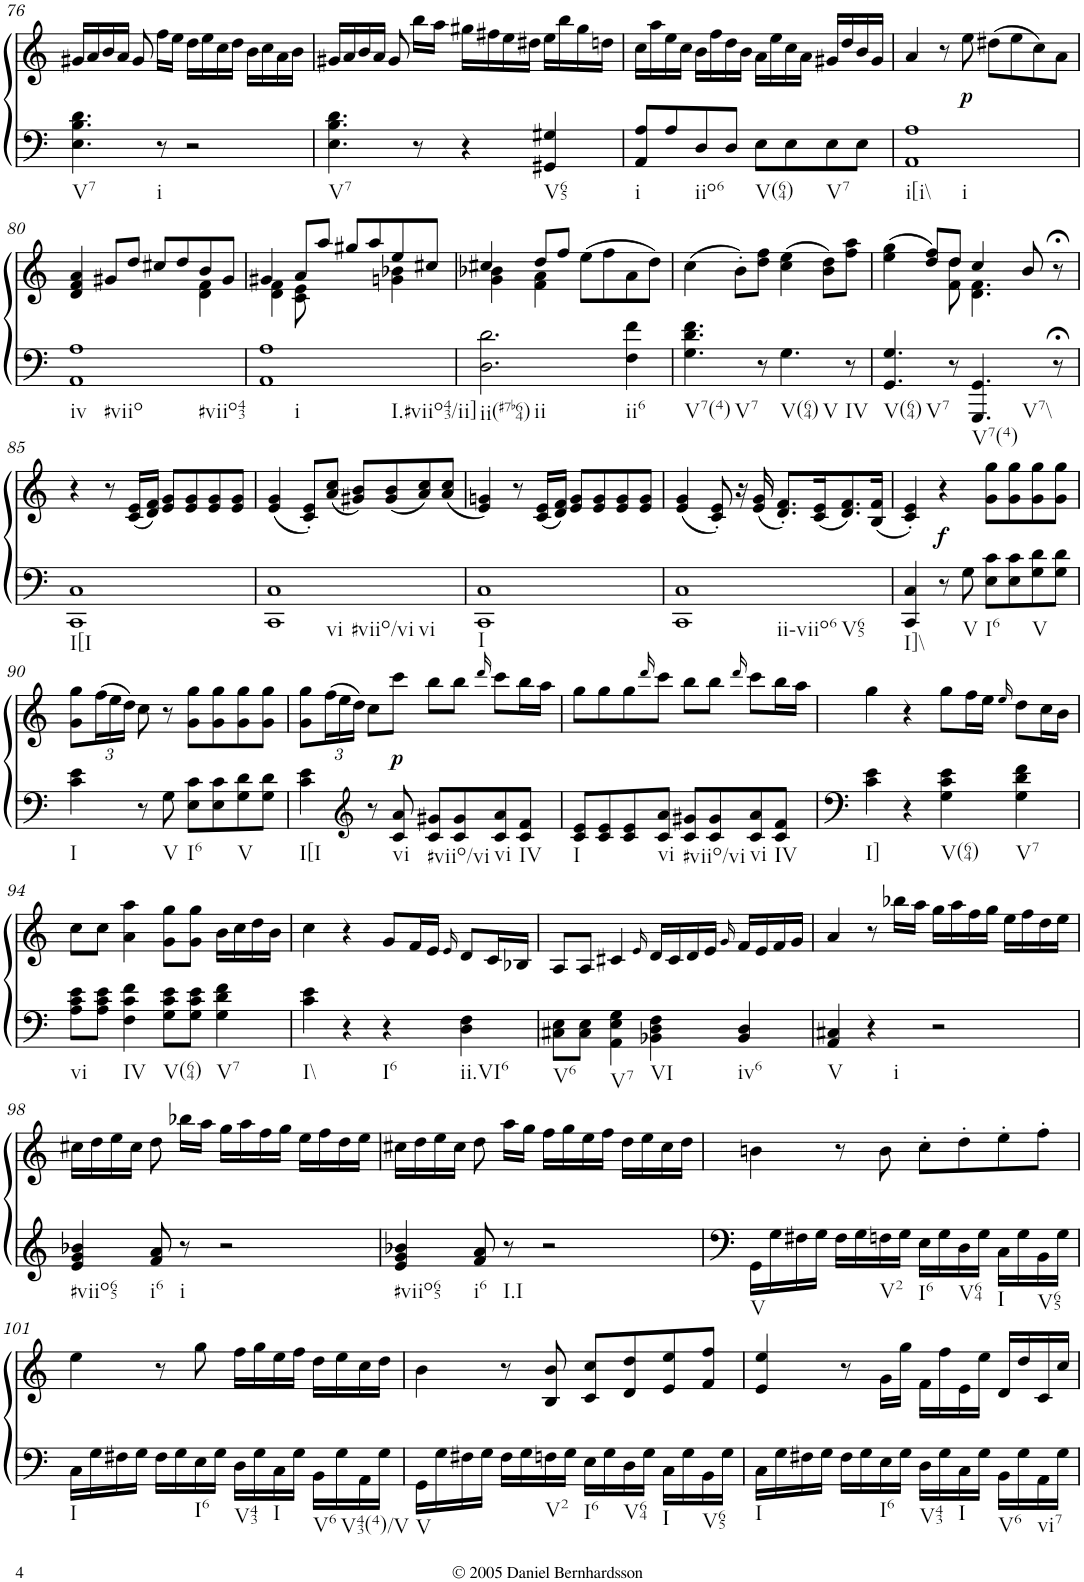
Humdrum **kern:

**kern	**kern	**dynam
*part1	*part1	*part1
*staff2	*staff1	*staff1/2
*I"Piano	*	*
*I'Pno.	*	*
!!LO:PB:g=z
*clefG2	*clefG2	*
*k[]	*k[]	*
*M4/4	*M4/4	*
*met(c)	*met(c)	*
=76	=76	=76
!LO:TX:b:t=V7	!	!
4.E\ 4.B\ 4.d\	16g#X/LL	.
.	16a/	.
.	16b/	.
.	16a/JJ	.
.	8g#/	.
!LO:TX:b:t=i	!	!
8r	16ff\LL	.
.	16ee\JJ	.
2r	16dd\LL	.
.	16ee\	.
.	16cc\	.
.	16dd\JJ	.
.	16b\LL	.
.	16cc\	.
.	16a\	.
.	16b\JJ	.
=77	=77	=77
!LO:TX:b:t=V7	!	!
4.E\ 4.B\ 4.d\	16g#X/LL	.
.	16a/	.
.	16b/	.
.	16a/JJ	.
.	8g#/	.
8r	16bb\LL	.
.	16aa\JJ	.
4r	16gg#X\LL	.
.	16ff#X\	.
.	16ee\	.
.	16dd#X\JJ	.
!LO:TX:b:t=V65	!	!
4GG#X/ 4G#X/	16ee\LL	.
.	16bb\	.
.	16gg#\	.
.	16ddn\JJ	.
=78	=78	=78
!LO:TX:b:t=i	!	!
8AA/ 8A/L	16cc\LL	.
.	16aa\	.
8A/	16ee\	.
.	16cc\JJ	.
!LO:TX:b:t=iio6	!	!
8D/	16b\LL	.
.	16ff\	.
8D/J	16dd\	.
.	16b\JJ	.
!LO:TX:b:t=V(64)	!	!
8E\L	16a\LL	.
.	16ee\	.
8E\	16cc\	.
.	16a\JJ	.
!LO:TX:b:t=V7	!	!
8E\	16g#X/LL	.
.	16dd/	.
8E\J	16b/	.
.	16g#/JJ	.
=79	=79	=79
!LO:TX:b:t=i[i\\	!	!
!LO:TX:b:t=i	!	!
1AA 1A	4a/	.
.	8r	.
!	!	!LO:DY:b
.	8ee\	p
.	(8dd#X\L	.
.	8ee\	.
.	8cc\)	.
.	8a\J	.
!!LO:LB:g=z
=80	=80	=80
*	*^	*
!LO:TX:b:t=iv	!	!	!
!LO:TX:b:t=#viio	!	!	!
!LO:TX:b:t=#viio43	!	!	!
1AA 1A	4d/ 4f/ 4a/	2ryy	.
.	8g#X/L	.	.
.	8dd/J	.	.
.	8cc#X/L	4ryy	.
.	8dd/	.	.
.	8b/	4d\ 4f\	.
.	8g#/J	.	.
=81	=81	=81	=81
!LO:TX:b:t=i	!	!	!
!LO:TX:b:t=I.#viio43/ii]	!	!	!
1AA 1A	4g#X/	4d\ 4f\	.
.	8a/L	8c\ 8e\	.
.	8aa/J	8ryy	.
.	8gg#X/L	4ryy	.
.	8aa/	.	.
.	8ee/	4gn\ 4b-X\	.
.	8cc#X/J	.	.
=82	=82	=82	=82
!LO:TX:b:t=ii(#7b64)	!	!	!
!LO:TX:b:t=ii	!	!	!
2.D\ 2.d\	4cc#X/	4g\ 4b-X\	.
.	8dd/L	4f\ 4a\	.
.	8ff/J	.	.
.	(8ee\L	2ryy	.
.	8ff\	.	.
!LO:TX:b:t=ii6	!	!	!
4F\ 4f\	8a\	.	.
.	8dd\J)	.	.
*	*v	*v	*
=83	=83	=83
!LO:TX:b:t=V7(4)	!	!
!LO:TX:b:t=V7	!	!
4.G\ 4.d\ 4.f\	(4cc\	.
.	8b'\L)	.
8r	8dd\ 8ff\J	.
!LO:TX:b:t=V(64)	!	!
!LO:TX:b:t=V	!	!
4.G\	(4cc\ 4ee\	.
.	8b\ 8dd\L)	.
!LO:TX:b:t=IV	!	!
8r	8ff\ 8aa\J	.
=84	=84	=84
*	*^	*
!LO:TX:b:t=V(64)	!	!	!
!LO:TX:b:t=V7	!	!	!
4.GG/ 4.G/	(4ee\ 4gg\	4ryy	.
.	8dd/ 8ff/L)	8ryy	.
8r	8dd/J	8f\ 8dd\	.
!LO:TX:b:t=V7(4)	!	!	!
!LO:TX:b:t=V7\\	!	!	!
4.GGG/ 4.GG/	4cc/	4.d\ 4.f\	.
.	8b/	.	.
8r;<	8r;<	8ryy	.
!!LO:LB:g=z
=85	=85	=85	=85
!LO:TX:b:t=I[I	!	!	!
*	*v	*v	*
1CC 1C	4r	.
.	8r	.
.	(16c/ 16e/LL	.
.	16d/ 16f/JJ)	.
.	8e/ 8g/L	.
.	8e/ 8g/	.
.	8e/ 8g/	.
.	8e/ 8g/J	.
=86	=86	=86
!LO:TX:b:t=vi	!	!
!LO:TX:b:t=#viio/vi	!	!
!LO:TX:b:t=vi	!	!
1CC 1C	(4e/ 4g/	.
.	8c/' 8e/'L)	.
.	(8a/ 8cc/J	.
.	8g#X/ 8b/L)	.
.	(8g#/ 8b/	.
.	8a/ 8cc/)	.
.	(8a/ 8cc/J	.
=87	=87	=87
!LO:TX:b:t=I	!	!
1CC 1C	4e/ 4gn/)	.
.	8r	.
.	(16c/ 16e/LL	.
.	16d/ 16f/JJ)	.
.	8e/ 8g/L	.
.	8e/ 8g/	.
.	8e/ 8g/	.
.	8e/ 8g/J	.
=88	=88	=88
!LO:TX:b:t=ii-viio6	!	!
!LO:TX:b:t=V65	!	!
1CC 1C	(4e/ 4g/	.
.	8c/' 8e/')	.
.	16r	.
.	(16e/ 16g/	.
.	8.d/' 8.f/'L)	.
.	(16c/ 16e/K	.
.	8.d/ 8.f/)	.
.	(16B/ 16f/Jk	.
=89	=89	=89
!LO:TX:b:t=I]\\	!	!
4CC/ 4C/	4c/' 4e/')	.
!	!	!LO:DY:b
8r	4r	f
!LO:TX:b:t=V	!	!
8G\	.	.
!LO:TX:b:t=I6	!	!
8E\ 8c\L	8g\ 8gg\L	.
8E\ 8c\	8g\ 8gg\	.
!LO:TX:b:t=V	!	!
8G\ 8d\	8g\ 8gg\	.
8G\ 8d\J	8g\ 8gg\J	.
!!LO:LB:g=z
=90	=90	=90
!LO:TX:b:t=I	!	!
4c\ 4e\	8g\ 8gg\L	.
*	*Xbrackettup	*
.	(24ff\L	.
.	24ee\	.
.	24dd\JJ)	.
8r	8cc\	.
!LO:TX:b:t=V	!	!
8G\	8r	.
!LO:TX:b:t=I6	!	!
8E\ 8c\L	8g\ 8gg\L	.
8E\ 8c\	8g\ 8gg\	.
!LO:TX:b:t=V	!	!
8G\ 8d\	8g\ 8gg\	.
8G\ 8d\J	8g\ 8gg\J	.
=91	=91	=91
!LO:TX:b:t=I[I	!	!
4c\ 4e\	8g\ 8gg\L	.
.	(24ff\L	.
.	24ee\	.
.	24dd\JJ)	.
*clefG2	*	*
8r	8cc\L	.
!LO:TX:b:t=vi	!	!
!	!	!LO:DY:b
8c/ 8a/	8ccc\J	p
!LO:TX:b:t=#viio/vi	!	!
8c/ 8g#X/L	8bb\L	.
8c/ 8g#/	8bb\J	.
.	16qddd/	.
!LO:TX:b:t=vi	!	!
8c/ 8a/	8ccc\L	.
!LO:TX:b:t=IV	!	!
8c/ 8f/J	16bb\L	.
.	16aa\JJ	.
=92	=92	=92
!LO:TX:b:t=I	!	!
8c/ 8e/L	8gg\L	.
8c/ 8e/	8gg\	.
8c/ 8e/	8gg\	.
.	16qddd/	.
!LO:TX:b:t=vi	!	!
8c/ 8a/J	8ccc\J	.
!LO:TX:b:t=#viio/vi	!	!
8c/ 8g#X/L	8bb\L	.
8c/ 8g#/	8bb\J	.
.	16qddd/	.
!LO:TX:b:t=vi	!	!
8c/ 8a/	8ccc\L	.
!LO:TX:b:t=IV	!	!
8c/ 8f/J	16bb\L	.
.	16aa\JJ	.
=93	=93	=93
!LO:TX:b:t=I]	!	!
4c\ 4e\	4gg\	.
4r	4r	.
!LO:TX:b:t=V(64)	!	!
4G\ 4c\ 4e\	8gg\L	.
.	16ff\L	.
.	16ee\JJ	.
.	16qee/	.
!LO:TX:b:t=V7	!	!
4G\ 4d\ 4f\	8dd\L	.
.	16cc\L	.
.	16b\JJ	.
!!LO:LB:g=z
=94	=94	=94
!LO:TX:b:t=vi	!	!
8A\ 8c\ 8e\L	8cc\L	.
8A\ 8c\ 8e\J	8cc\J	.
!LO:TX:b:t=IV	!	!
4F\ 4c\ 4f\	4a\ 4aa\	.
!LO:TX:b:t=V(64)	!	!
8G\ 8c\ 8e\L	8g\ 8gg\L	.
8G\ 8c\ 8e\J	8g\ 8gg\J	.
!LO:TX:b:t=V7	!	!
4G\ 4d\ 4f\	16b\LL	.
.	16cc\	.
.	16dd\	.
.	16b\JJ	.
=95	=95	=95
!LO:TX:b:t=I\\	!	!
4c\ 4e\	4cc\	.
4r	4r	.
!LO:TX:b:t=I6	!	!
4r	8g/L	.
.	16f/L	.
.	16e/JJ	.
.	16qe/	.
!LO:TX:b:t=ii.VI6	!	!
4D\ 4F\	8d/L	.
.	16c/L	.
.	16B-X/JJ	.
=96	=96	=96
!LO:TX:b:t=V6	!	!
8C#X\ 8E\L	8A/L	.
8C#\ 8E\J	8A/J	.
!LO:TX:b:t=V7	!	!
4AA\ 4E\ 4G\	4c#X/	.
.	16qe/	.
!LO:TX:b:t=VI	!	!
4BB-X\ 4D\ 4F\	16d/LL	.
.	16c#/	.
.	16d/	.
.	16e/JJ	.
.	16qg/	.
!LO:TX:b:t=iv6	!	!
4BB-/ 4D/	16f/LL	.
.	16e/	.
.	16f/	.
.	16g/JJ	.
=97	=97	=97
!LO:TX:b:t=V	!	!
4AA/ 4C#X/	4a/	.
!LO:TX:b:t=i	!	!
4r	8r	.
.	16bb-X\LL	.
.	16aa\JJ	.
2r	16gg\LL	.
.	16aa\	.
.	16ff\	.
.	16gg\JJ	.
.	16ee\LL	.
.	16ff\	.
.	16dd\	.
.	16ee\JJ	.
!!LO:LB:g=z
=98	=98	=98
!LO:TX:b:t=#viio65	!	!
4e/ 4g/ 4b-X/	16cc#X\LL	.
.	16dd\	.
.	16ee\	.
.	16cc#\JJ	.
!LO:TX:b:t=i6	!	!
8f/ 8a/	8dd\	.
!LO:TX:b:t=i	!	!
8r	16bb-X\LL	.
.	16aa\JJ	.
2r	16gg\LL	.
.	16aa\	.
.	16ff\	.
.	16gg\JJ	.
.	16ee\LL	.
.	16ff\	.
.	16dd\	.
.	16ee\JJ	.
=99	=99	=99
!LO:TX:b:t=#viio65	!	!
4e/ 4g/ 4b-X/	16cc#X\LL	.
.	16dd\	.
.	16ee\	.
.	16cc#\JJ	.
!LO:TX:b:t=i6	!	!
8f/ 8a/	8dd\	.
!LO:TX:b:t=I.I	!	!
8r	16aa\LL	.
.	16gg\JJ	.
2r	16ff\LL	.
.	16gg\	.
.	16ee\	.
.	16ff\JJ	.
.	16dd\LL	.
.	16ee\	.
.	16cc#\	.
.	16dd\JJ	.
=100	=100	=100
!LO:TX:b:t=V	!	!
16GG\LL	4bn\	.
16G\	.	.
16F#X\	.	.
16G\JJ	.	.
16F#\LL	8r	.
16G\	.	.
!LO:TX:b:t=V2	!	!
16Fn\	8b\	.
16G\JJ	.	.
!LO:TX:b:t=I6	!	!
16E\LL	8cc'\L	.
16G\	.	.
!LO:TX:b:t=V64	!	!
16D\	8dd'\	.
16G\JJ	.	.
!LO:TX:b:t=I	!	!
16C\LL	8ee'\	.
16G\	.	.
!LO:TX:b:t=V65	!	!
16BB\	8ff'\J	.
16G\JJ	.	.
!!LO:LB:g=z
=101	=101	=101
!LO:TX:b:t=I	!	!
16C\LL	4ee\	.
16G\	.	.
16F#X\	.	.
16G\JJ	.	.
16F#\LL	8r	.
16G\	.	.
!LO:TX:b:t=I6	!	!
16E\	8gg\	.
16G\JJ	.	.
!LO:TX:b:t=V43	!	!
16D\LL	16ff\LL	.
16G\	16gg\	.
!LO:TX:b:t=I	!	!
16C\	16ee\	.
16G\JJ	16ff\JJ	.
!LO:TX:b:t=V6	!	!
16BB\LL	16dd\LL	.
16G\	16ee\	.
!LO:TX:b:t=V43(4)/V	!	!
16AA\	16cc\	.
16G\JJ	16dd\JJ	.
=102	=102	=102
!LO:TX:b:t=V	!	!
16GG\LL	4b\	.
16G\	.	.
16F#X\	.	.
16G\JJ	.	.
16F#\LL	8r	.
16G\	.	.
!LO:TX:b:t=V2	!	!
16Fn\	8B/ 8b/	.
16G\JJ	.	.
!LO:TX:b:t=I6	!	!
16E\LL	8c/ 8cc/L	.
16G\	.	.
!LO:TX:b:t=V64	!	!
16D\	8d/ 8dd/	.
16G\JJ	.	.
!LO:TX:b:t=I	!	!
16C\LL	8e/ 8ee/	.
16G\	.	.
!LO:TX:b:t=V65	!	!
16BB\	8f/ 8ff/J	.
16G\JJ	.	.
=103	=103	=103
!LO:TX:b:t=I	!	!
16C\LL	4e/ 4ee/	.
16G\	.	.
16F#X\	.	.
16G\JJ	.	.
16F#\LL	8r	.
16G\	.	.
!LO:TX:b:t=I6	!	!
16E\	16g\LL	.
16G\JJ	16gg\JJ	.
!LO:TX:b:t=V43	!	!
16D\LL	16f\LL	.
16G\	16ff\	.
!LO:TX:b:t=I	!	!
16C\	16e\	.
16G\JJ	16ee\JJ	.
!LO:TX:b:t=V6	!	!
16BB\LL	16d/LL	.
16G\	16dd/	.
!LO:TX:b:t=vi7	!	!
16AA\	16c/	.
16G\JJ	16cc/JJ	.
=	=	=
*-	*-	*-
